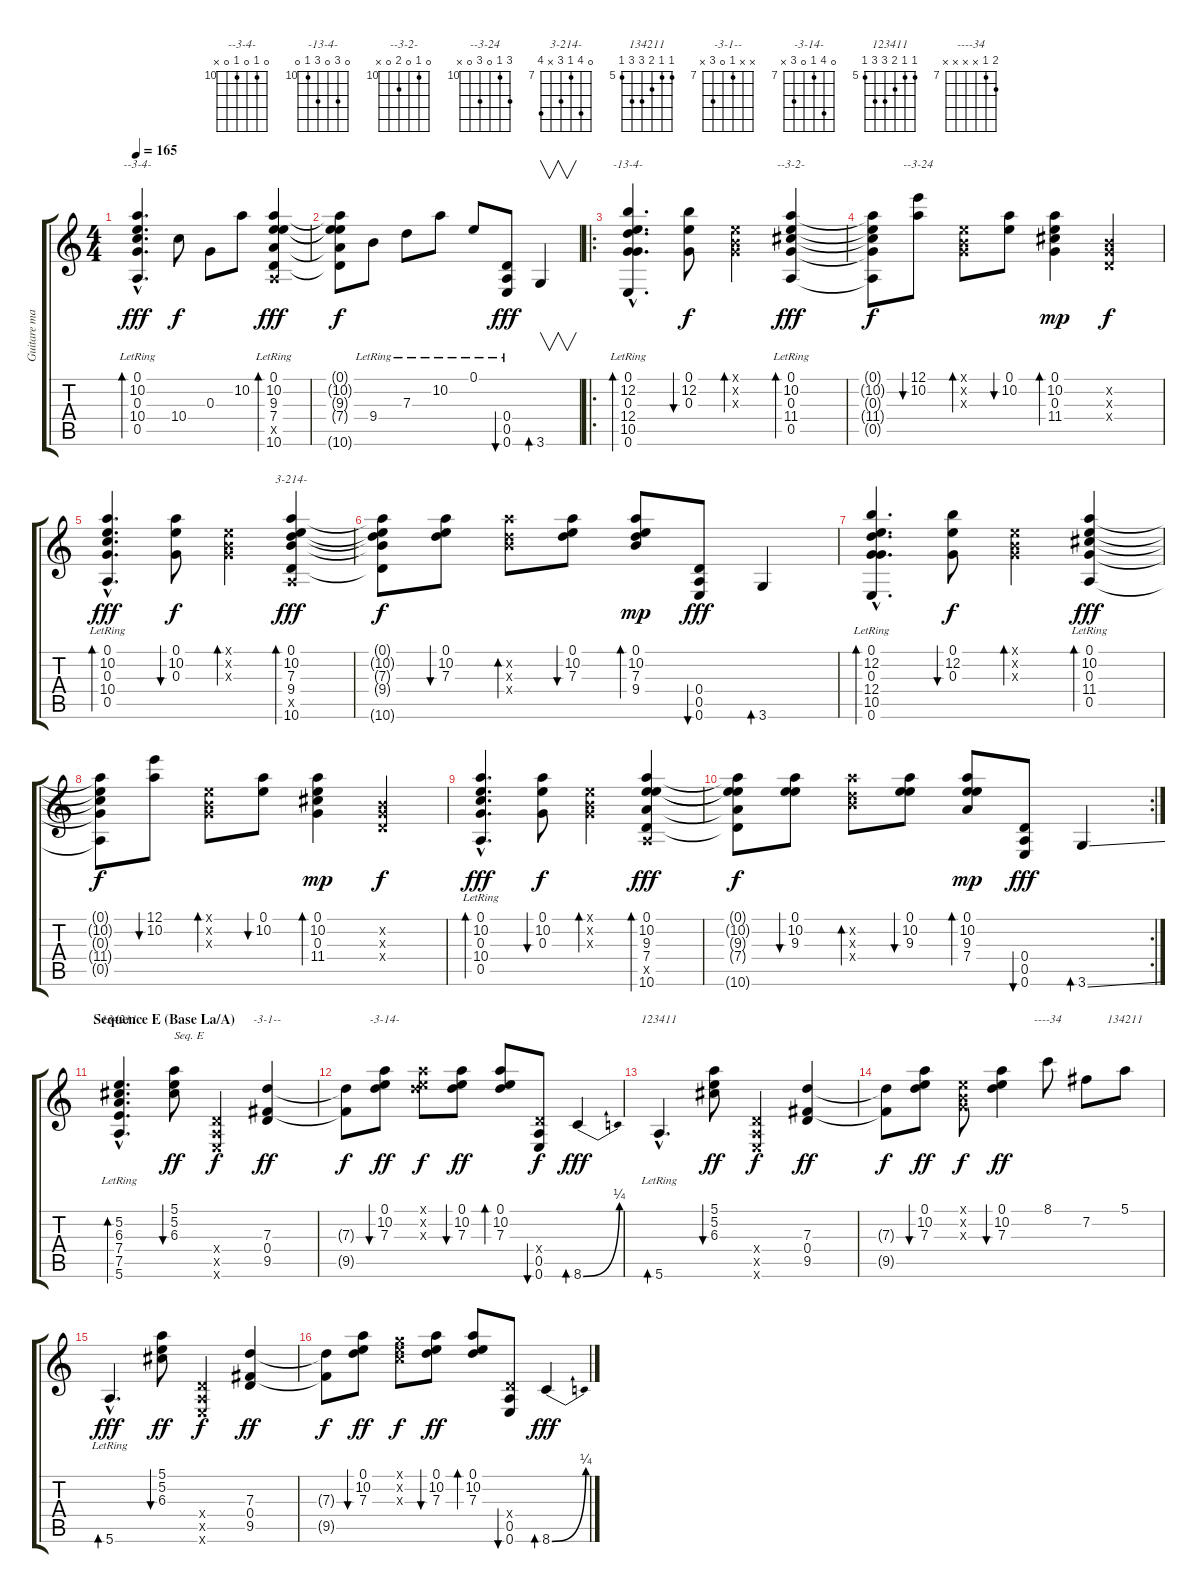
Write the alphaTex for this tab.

\track ("Guitare mars 2001" "Guitare ma") {instrument acousticguitarnylon}
\staff {score tabs}
\tuning (E4 B3 G3 D3 A2 E2) {hide}
\chord ("--3-4-" 0 10 0 10 0 x) {firstfret 10}
\chord ("-13-4-" 0 12 0 12 10 0) {firstfret 10}
\chord ("--3-2-" 0 10 0 11 0 x) {firstfret 10}
\chord ("--3-24" 12 10 0 12 0 x) {firstfret 10}
\chord ("3-214-" 0 10 7 9 x 10) {firstfret 7}
\chord ("134211" x 5 6 7 7 5) {firstfret 5}
\chord ("-3-1--" x x 7 0 9 x) {firstfret 7}
\chord ("-3-14-" 0 10 7 0 9 x) {firstfret 7}
\chord ("123411" 5 5 6 7 7 5) {firstfret 5}
\chord ("----34" 8 7 x x x x) {firstfret 7}
\chord ("134211" 5 5 6 7 7 5) {firstfret 5}
\ts (4 4)
\tempo 165
\clef g2
\ks c
(0.1{hac lr} 10.2{hac} 0.3{hac} 10.4{hac} 0.5{hac lr}).4{d bd 120 ch "--3-4-" dy fff} 10.4.8{dy f} 0.3.8 10.2.8 (0.1{lr} 10.2 9.3 7.4{lr} 0.5{x} 10.6{lr}).4{bd 120 dy fff} |
(0.1{t} 10.2{t} 9.3{t} 7.4{t} 10.6{t}).8{dy f} 9.4{lr}.8 7.3{lr}.8 10.2{lr}.8 0.1{lr}.8 (0.4{lr} 0.5 0.6).8{bu 120 dy fff} 3.6.4{v bd 120} |
\ro
(0.1{hac} 12.2{hac} 0.3{hac} 12.4{hac lr} 10.5{hac lr} 0.6{hac lr}).4{d bd 60 ch "-13-4-"} (0.1 12.2 0.3).8{bu 60 dy f} (0.1{x} 0.2{x} 0.3{x}).4{bd 60} (0.1 10.2 0.3 11.4{lr} 0.5{lr}).4{bd 60 ch "--3-2-" dy fff} |
(0.1{t} 10.2{t} 0.3{t} 11.4{t} 0.5{t}).8{dy f} (12.1 10.2).8{bu 60 ch "--3-24"} (0.1{x} 0.2{x} 0.3{x}).8{bd 60} (0.1 10.2).8{bu 60} (0.1 10.2 0.3 11.4).4{bd 60 dy mp} (0.2{x} 0.3{x} 0.4{x}).4{dy f} |
(0.1{hac} 10.2{hac} 0.3{hac lr} 10.4{hac lr} 0.5{hac lr}).4{d bd 60 dy fff} (0.1 10.2 0.3).8{bu 60 dy f} (0.1{x} 0.2{x} 0.3{x}).4{bd 60} (0.1 10.2 7.3 9.4 0.5{x} 10.6).4{bd 60 ch "3-214-" dy fff} |
(0.1{t} 10.2{t} 7.3{t} 9.4{t} 10.6{t}).8{dy f} (0.1 10.2 7.3).8{bu 60} (10.2{x} 7.3{x} 9.4{x}).8{bd 60} (0.1 10.2 7.3).8{bu 60} (0.1 10.2 7.3 9.4).8{bd 60 dy mp} (0.4 0.5 0.6).8{bu 60 dy fff} 3.6.4{bd 60} |
(0.1{hac} 12.2{hac} 0.3{hac} 12.4{hac lr} 10.5{hac lr} 0.6{hac lr}).4{d bd 60} (0.1 12.2 0.3).8{bu 60 dy f} (0.1{x} 0.2{x} 0.3{x}).4{bd 60} (0.1 10.2 0.3 11.4{lr} 0.5{lr}).4{bd 60 dy fff} |
(0.1{t} 10.2{t} 0.3{t} 11.4{t} 0.5{t}).8{dy f} (12.1 10.2).8{bu 60} (0.1{x} 0.2{x} 0.3{x}).8{bd 60} (0.1 10.2).8{bu 60} (0.1 10.2 0.3 11.4).4{bd 60 dy mp} (0.2{x} 0.3{x} 0.4{x}).4{dy f} |
(0.1{hac} 10.2{hac} 0.3{hac lr} 10.4{hac lr} 0.5{hac lr}).4{d bd 60 dy fff} (0.1 10.2 0.3).8{bu 60 dy f} (0.1{x} 0.2{x} 0.3{x}).4{bd 60} (0.1 10.2 9.3 7.4 0.5{x} 10.6).4{bd 60 dy fff} |
\rc 2
(0.1{t} 10.2{t} 9.3{t} 7.4{t} 10.6{t}).8{dy f} (0.1 10.2 9.3).8{bu 60} (10.2{x} 7.3{x} 9.4{x}).8{bd 60} (0.1 10.2 9.3).8{bu 60} (0.1 10.2 9.3 7.4).8{bd 60 dy mp} (0.4 0.5 0.6).8{bu 60 dy fff} 3.6{ss}.4{bd 60} |
\section ("" "Sequence E (Base La/A)")
(5.2{hac} 6.3{hac} 7.4{hac} 7.5{hac} 5.6{hac lr}).4{d bd 30 ch "134211"} (5.1 5.2 6.3).8{bu 30 txt "Seq. E" dy ff} (0.4{x} 0.5{x} 0.6{x}).4{dy f} (7.3 0.4 9.5).4{ch "-3-1--" dy ff} |
(7.3{t} 9.5{t}).8{dy f} (0.1 10.2 7.3).8{bu 30 ch "-3-14-" dy ff} (0.1{x} 10.2{x} 7.3{x}).8{dy f} (0.1 10.2 7.3).8{bu 30 dy ff} (0.1 10.2 7.3).8{bd 30} (0.4{x} 0.5 0.6).8{bu 30 dy f} 8.6{be (bend 0 0 60 1)}.4{bd 30 dy fff} |
5.6{hac lr}.4{d bd 30 ch "123411"} (5.1 5.2 6.3).8{bu 30 dy ff} (0.4{x} 0.5{x} 0.6{x}).4{dy f} (7.3 0.4 9.5).4{dy ff} |
(7.3{t} 9.5{t}).8{dy f} (0.1 10.2 7.3).8{bu 30 dy ff} (0.1{x} 0.2{x} 0.3{x}).8{dy f} (0.1 10.2 7.3).4{bu 30 dy ff} 8.1.8{ch "----34"} 7.2.8 5.1.8{ch "134211"} |
5.6{hac lr}.4{d bd 30 dy fff} (5.1 5.2 6.3).8{bu 30 dy ff} (0.4{x} 0.5{x} 0.6{x}).4{dy f} (7.3 0.4 9.5).4{dy ff} |
(7.3{t} 9.5{t}).8{dy f} (0.1 10.2 7.3).8{bu 30 dy ff} (0.1{x} 8.2{x} 5.3{x}).8{dy f} (0.1 10.2 7.3).8{bu 30 dy ff} (0.1 10.2 7.3).8{bd 30} (0.4{x} 0.5 0.6).8{bu 30} 8.6{be (bend 0 0 60 1)}.4{bd 30 dy fff}
